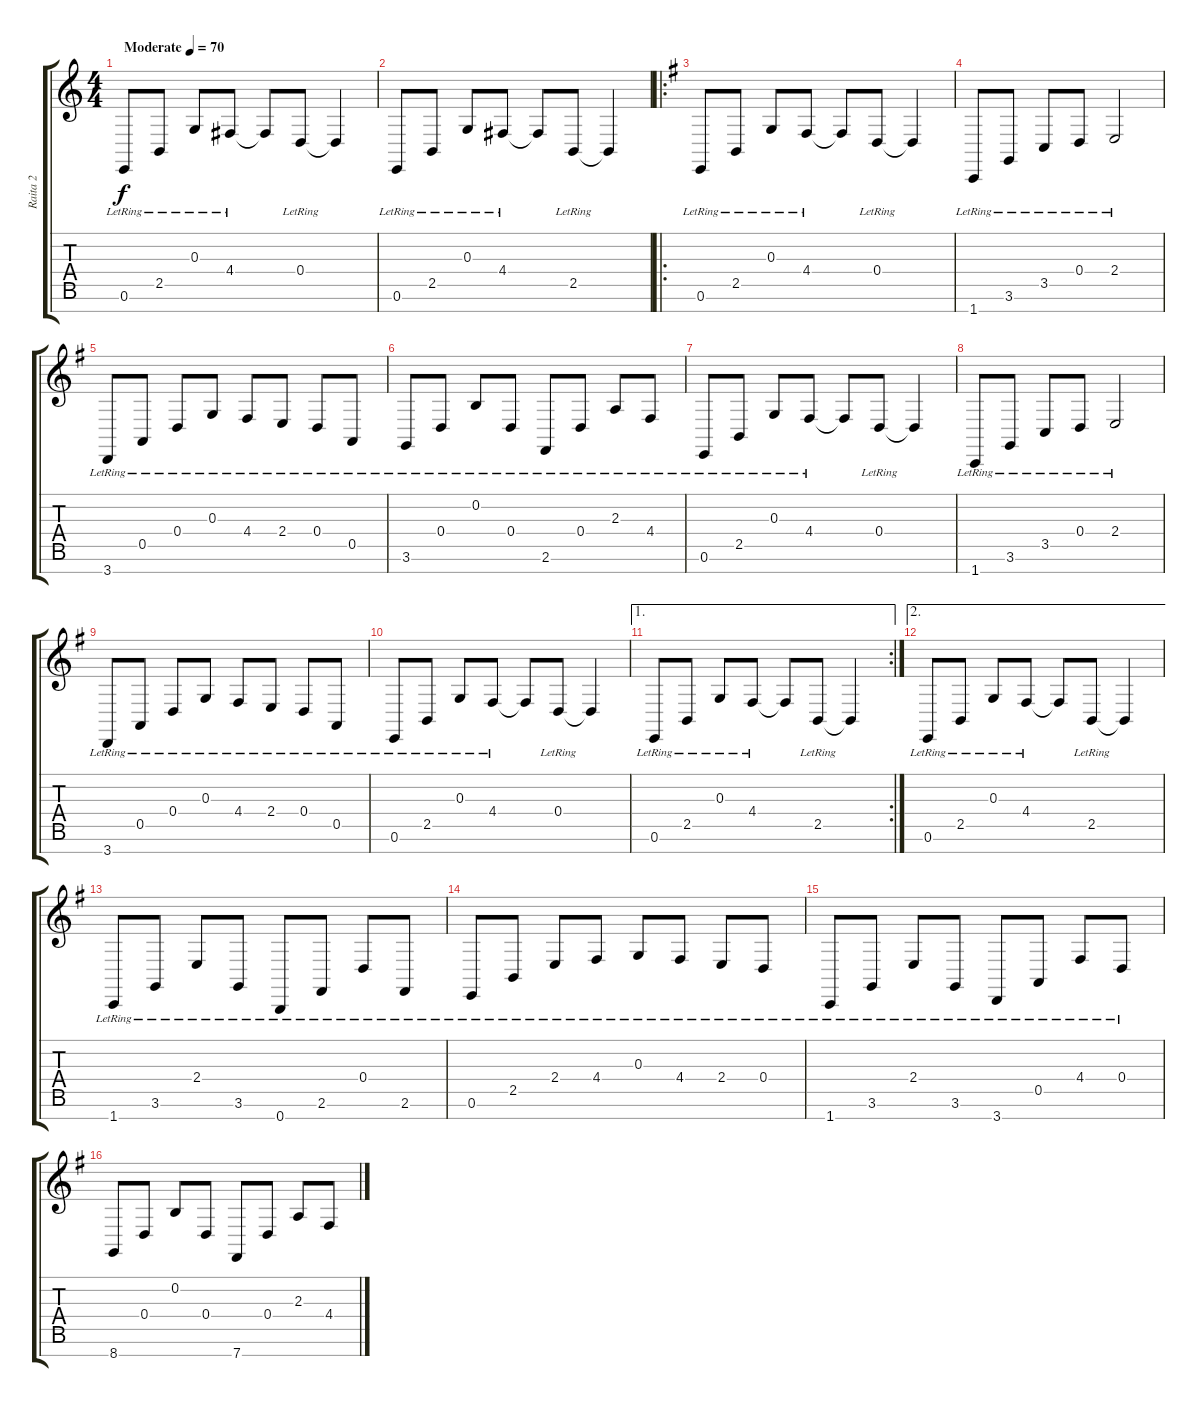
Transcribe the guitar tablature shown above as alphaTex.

\track ("Raita 2" "Raita 2") {instrument brightacousticpiano}
\staff {score tabs}
\tuning (E4 B3 G3 D3 A2 E2 B1) {hide}
\ts (4 4)
\tempo (70 "Moderate")
\clef g2
\ks c
0.6{lr}.8{dy f instrument brightacousticpiano} 2.5{lr}.8 0.3{lr}.8 4.4{lr}.8 4.4{t}.8 0.4{lr}.8 0.4{t}.4 |
0.6{lr}.8 2.5{lr}.8 0.3{lr}.8 4.4{lr}.8 4.4{t}.8 2.5{lr}.8 2.5{t}.4 |
\ro
\ks g
0.6{lr}.8 2.5{lr}.8 0.3{lr}.8 4.4{lr}.8 4.4{t}.8 0.4{lr}.8 0.4{t}.4 |
1.7{lr}.8 3.6{lr}.8 3.5{lr}.8 0.4{lr}.8 2.4{lr}.2 |
3.7{lr}.8 0.5{lr}.8 0.4{lr}.8 0.3{lr}.8 4.4{lr}.8 2.4{lr}.8 0.4{lr}.8 0.5{lr}.8 |
3.6{lr}.8 0.4{lr}.8 0.2{lr}.8 0.4{lr}.8 2.6{lr}.8 0.4{lr}.8 2.3{lr}.8 4.4{lr}.8 |
0.6{lr}.8 2.5{lr}.8 0.3{lr}.8 4.4{lr}.8 4.4{t}.8 0.4{lr}.8 0.4{t}.4 |
1.7{lr}.8 3.6{lr}.8 3.5{lr}.8 0.4{lr}.8 2.4{lr}.2 |
3.7{lr}.8 0.5{lr}.8 0.4{lr}.8 0.3{lr}.8 4.4{lr}.8 2.4{lr}.8 0.4{lr}.8 0.5{lr}.8 |
0.6{lr}.8 2.5{lr}.8 0.3{lr}.8 4.4{lr}.8 4.4{t}.8 0.4{lr}.8 0.4{t}.4 |
\ae 1
\rc 2
0.6{lr}.8 2.5{lr}.8 0.3{lr}.8 4.4{lr}.8 4.4{t}.8 2.5{lr}.8 2.5{t}.4 |
\ae 2
0.6{lr}.8 2.5{lr}.8 0.3{lr}.8 4.4{lr}.8 4.4{t}.8 2.5{lr}.8 2.5{t}.4 |
1.7{lr}.8 3.6{lr}.8 2.4{lr}.8 3.6{lr}.8 0.7{lr}.8 2.6{lr}.8 0.4{lr}.8 2.6{lr}.8 |
0.6{lr}.8 2.5{lr}.8 2.4{lr}.8 4.4{lr}.8 0.3{lr}.8 4.4{lr}.8 2.4{lr}.8 0.4{lr}.8 |
1.7{lr}.8 3.6{lr}.8 2.4{lr}.8 3.6{lr}.8 3.7{lr}.8 0.5{lr}.8 4.4{lr}.8 0.4{lr}.8 |
8.7.8 0.4.8 0.2.8 0.4.8 7.7.8 0.4.8 2.3.8 4.4.8
